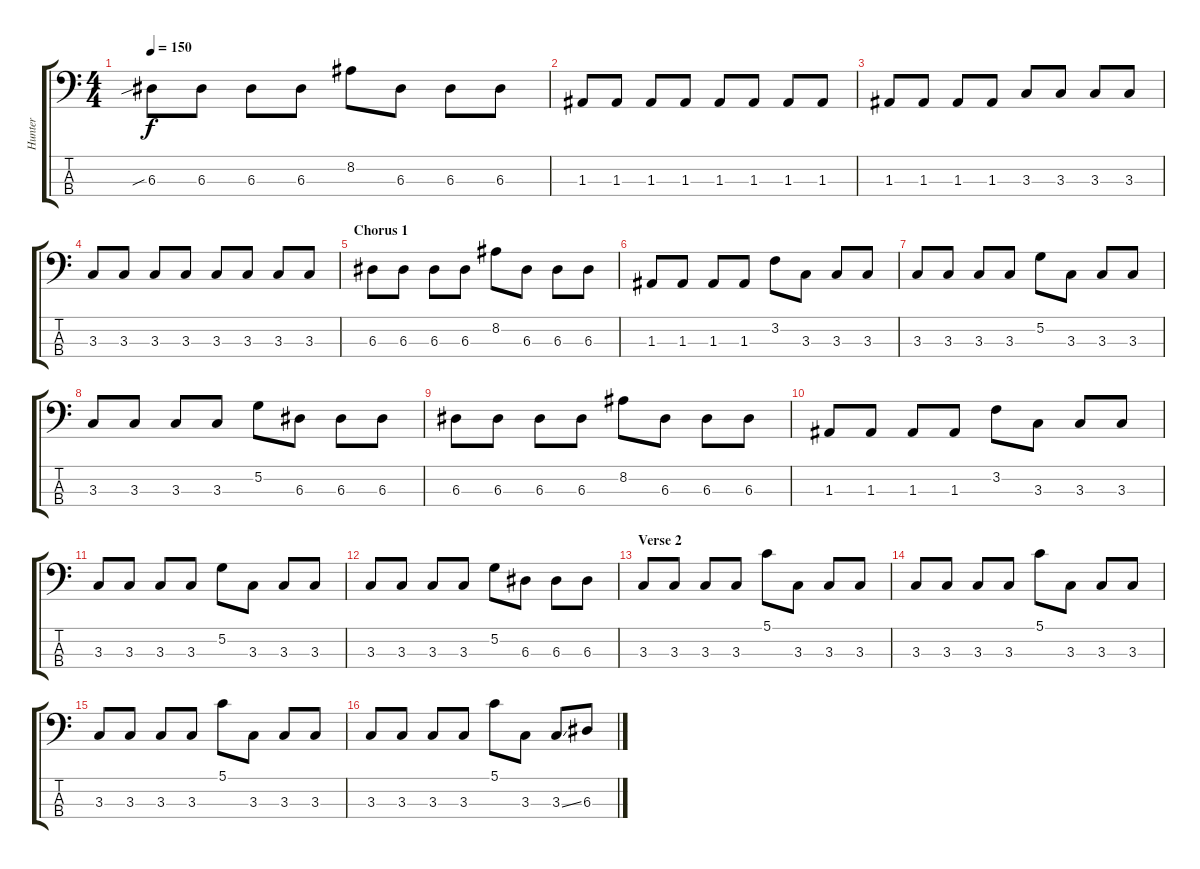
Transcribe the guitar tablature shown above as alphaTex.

\track ("Hunter" "Hunter") {instrument electricbasspick}
\staff {score tabs}
\tuning (G2 D2 A1 E1) {hide}
\ts (4 4)
\tempo 150
\clef f4
\ks c
6.3{sib}.8{dy f} 6.3.8 6.3.8 6.3.8 8.2.8 6.3.8 6.3.8 6.3.8 |
1.3.8 1.3.8 1.3.8 1.3.8 1.3.8 1.3.8 1.3.8 1.3.8 |
1.3.8 1.3.8 1.3.8 1.3.8 3.3.8 3.3.8 3.3.8 3.3.8 |
3.3.8 3.3.8 3.3.8 3.3.8 3.3.8 3.3.8 3.3.8 3.3.8 |
\section ("" "Chorus 1")
6.3.8 6.3.8 6.3.8 6.3.8 8.2.8 6.3.8 6.3.8 6.3.8 |
1.3.8 1.3.8 1.3.8 1.3.8 3.2.8 3.3.8 3.3.8 3.3.8 |
3.3.8 3.3.8 3.3.8 3.3.8 5.2.8 3.3.8 3.3.8 3.3.8 |
3.3.8 3.3.8 3.3.8 3.3.8 5.2.8 6.3.8 6.3.8 6.3.8 |
6.3.8 6.3.8 6.3.8 6.3.8 8.2.8 6.3.8 6.3.8 6.3.8 |
1.3.8 1.3.8 1.3.8 1.3.8 3.2.8 3.3.8 3.3.8 3.3.8 |
3.3.8 3.3.8 3.3.8 3.3.8 5.2.8 3.3.8 3.3.8 3.3.8 |
3.3.8 3.3.8 3.3.8 3.3.8 5.2.8 6.3.8 6.3.8 6.3.8 |
\section ("" "Verse 2")
3.3.8 3.3.8 3.3.8 3.3.8 5.1.8 3.3.8 3.3.8 3.3.8 |
3.3.8 3.3.8 3.3.8 3.3.8 5.1.8 3.3.8 3.3.8 3.3.8 |
3.3.8 3.3.8 3.3.8 3.3.8 5.1.8 3.3.8 3.3.8 3.3.8 |
3.3.8 3.3.8 3.3.8 3.3.8 5.1.8 3.3.8 3.3{ss}.8 6.3.8
